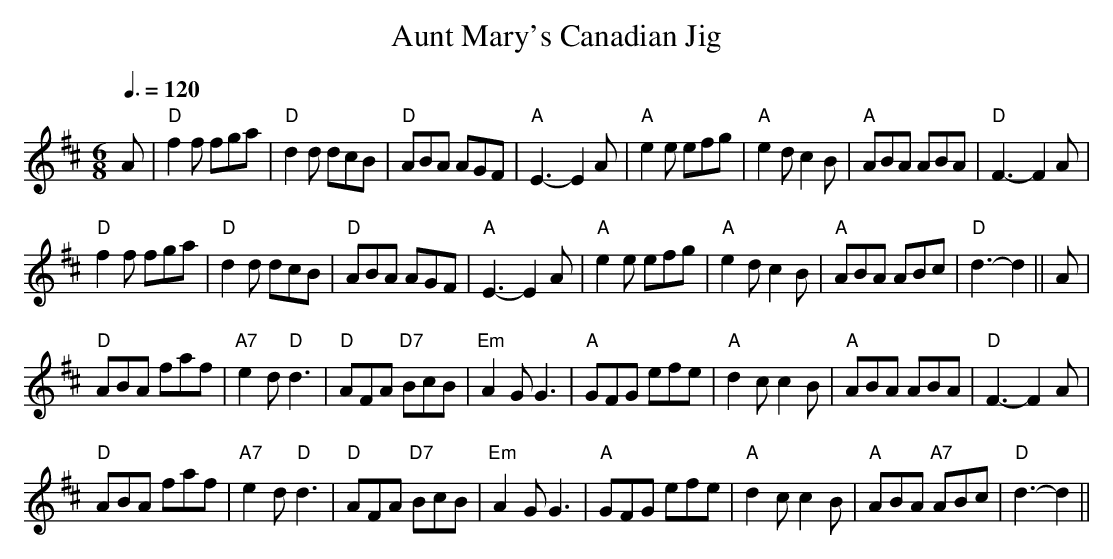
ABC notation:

X:1
T:Aunt Mary's Canadian Jig
M:6/8
Q:3/8=120
L:1/8
K:D
A|"D"f2f fga|"D"d2d dcB|"D"ABA AGF|"A"E3- E2A|"A"e2e efg|"A"e2d c2B|"A"ABA ABA|"D"F3-F2 A|
"D"f2f fga|"D"d2d dcB|"D"ABA AGF|"A"E3- E2A|"A"e2e efg|"A"e2d c2B|"A"ABA ABc|"D"d3-d2||A|
"D"ABA faf|"A7"e2d "D"d3|"D"AFA "D7"BcB|"Em"A2G G3|"A"GFG efe| "A"d2c c2B|"A"ABA ABA|"D"F3-F2A|
"D"ABA faf|"A7"e2d "D"d3|"D"AFA "D7"BcB|"Em"A2G G3|"A"GFG efe| "A"d2c c2B|"A"ABA "A7"ABc| "D"d3-d2||
